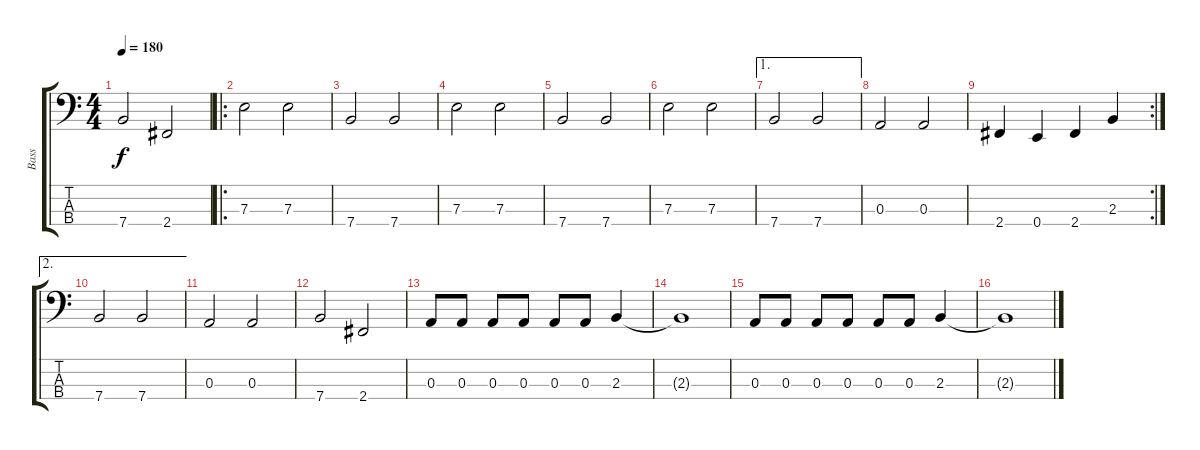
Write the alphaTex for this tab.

\track ("Bass" "Bass") {instrument electricbassfinger}
\staff {score tabs}
\tuning (G2 D2 A1 E1) {hide}
\ts (4 4)
\tempo 180
\clef f4
\ks c
7.4.2{dy f} 2.4.2 |
\ro
7.3.2 7.3.2 |
7.4.2 7.4.2 |
7.3.2 7.3.2 |
7.4.2 7.4.2 |
7.3.2 7.3.2 |
\ae 1
7.4.2 7.4.2 |
0.3.2 0.3.2 |
\rc 2
2.4.4 0.4.4 2.4.4 2.3.4 |
\ae 2
7.4.2 7.4.2 |
0.3.2 0.3.2 |
7.4.2 2.4.2 |
0.3.8 0.3.8 0.3.8 0.3.8 0.3.8 0.3.8 2.3.4 |
2.3{t}.1 |
0.3.8 0.3.8 0.3.8 0.3.8 0.3.8 0.3.8 2.3.4 |
2.3{t}.1
